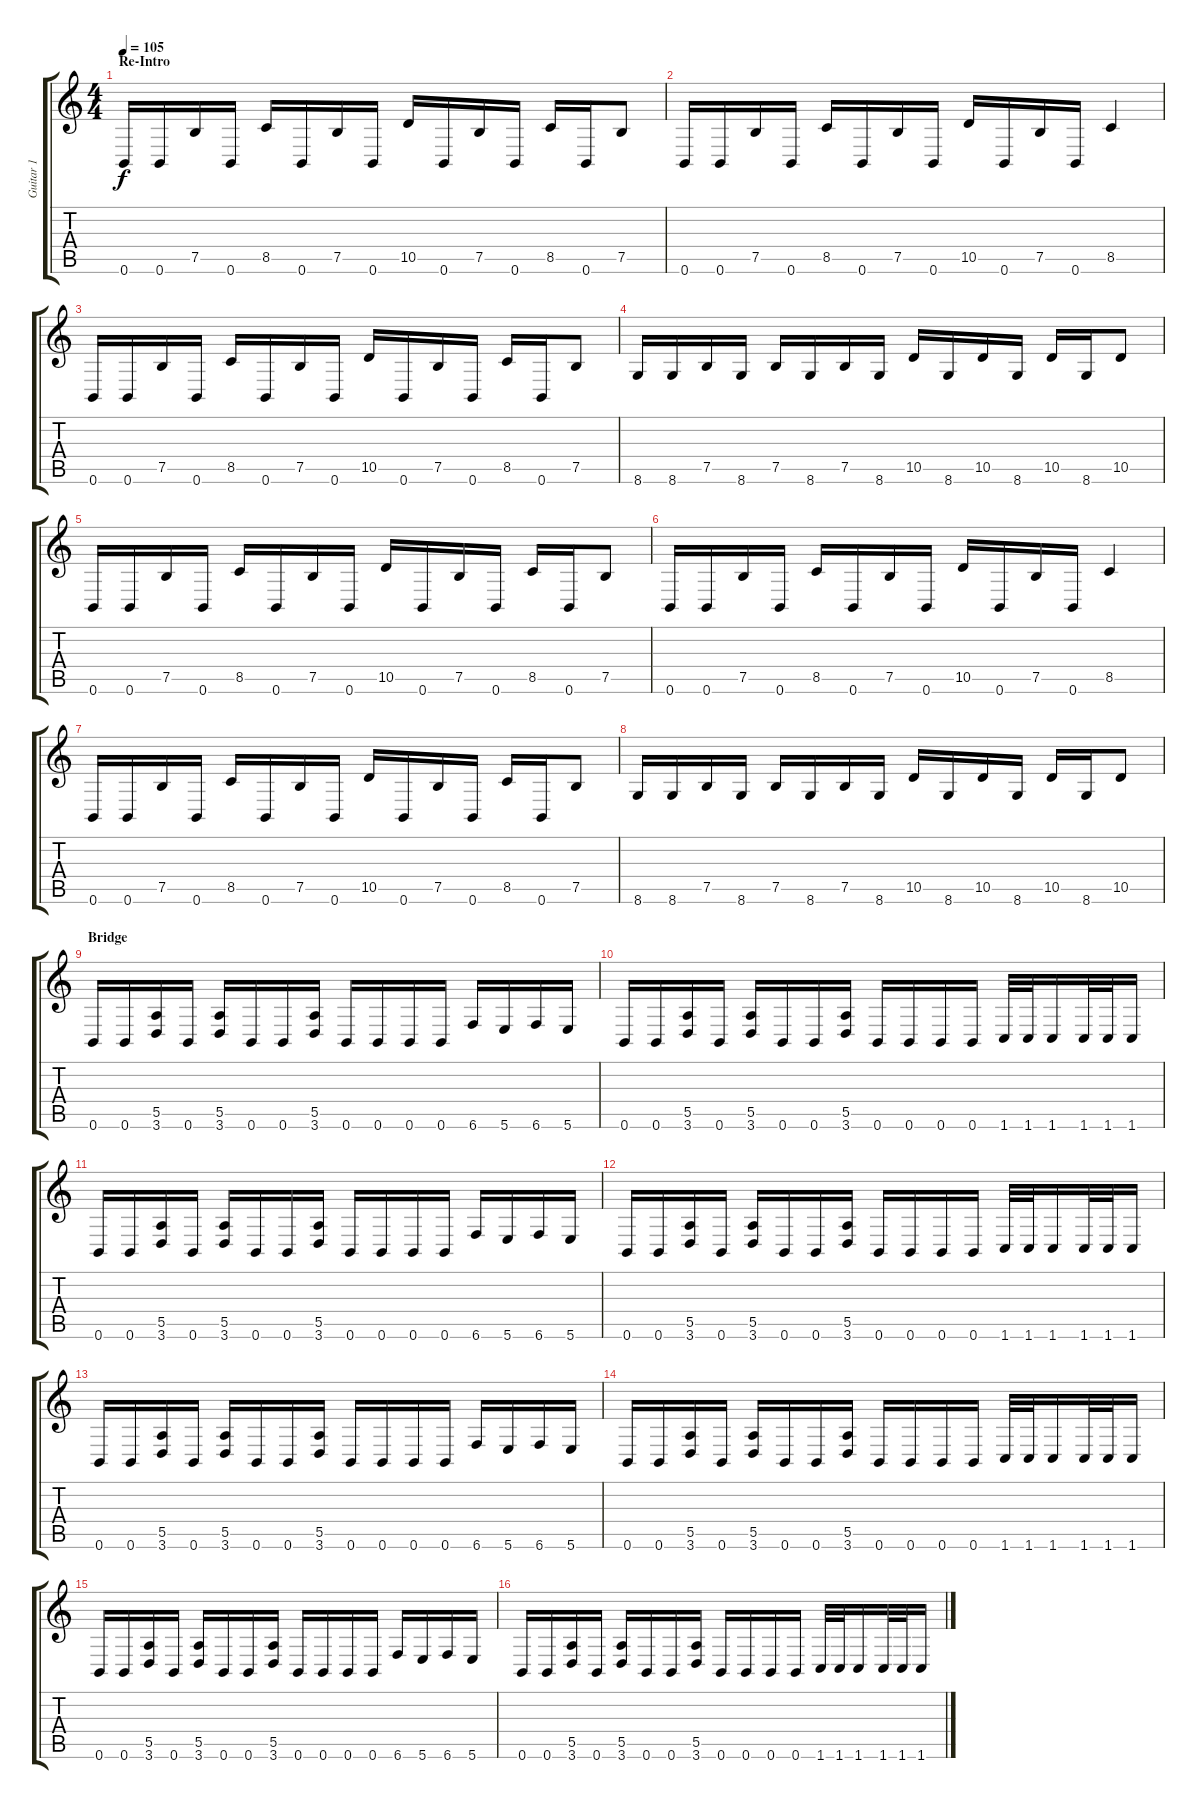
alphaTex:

\track ("Guitar 1" "Guitar 1") {instrument distortionguitar}
\staff {score tabs}
\tuning (B3 Gb3 D3 A2 E2 B1) {hide}
\ts (4 4)
\section ("" "Re-Intro")
\tempo 105
\clef g2
\ks c
0.6.16{dy f} 0.6.16 7.5.16 0.6.16 8.5.16 0.6.16 7.5.16 0.6.16 10.5.16 0.6.16 7.5.16 0.6.16 8.5.16 0.6.16 7.5.8 |
0.6.16 0.6.16 7.5.16 0.6.16 8.5.16 0.6.16 7.5.16 0.6.16 10.5.16 0.6.16 7.5.16 0.6.16 8.5.4 |
0.6.16 0.6.16 7.5.16 0.6.16 8.5.16 0.6.16 7.5.16 0.6.16 10.5.16 0.6.16 7.5.16 0.6.16 8.5.16 0.6.16 7.5.8 |
8.6.16 8.6.16 7.5.16 8.6.16 7.5.16 8.6.16 7.5.16 8.6.16 10.5.16 8.6.16 10.5.16 8.6.16 10.5.16 8.6.16 10.5.8 |
0.6.16 0.6.16 7.5.16 0.6.16 8.5.16 0.6.16 7.5.16 0.6.16 10.5.16 0.6.16 7.5.16 0.6.16 8.5.16 0.6.16 7.5.8 |
0.6.16 0.6.16 7.5.16 0.6.16 8.5.16 0.6.16 7.5.16 0.6.16 10.5.16 0.6.16 7.5.16 0.6.16 8.5.4 |
0.6.16 0.6.16 7.5.16 0.6.16 8.5.16 0.6.16 7.5.16 0.6.16 10.5.16 0.6.16 7.5.16 0.6.16 8.5.16 0.6.16 7.5.8 |
8.6.16 8.6.16 7.5.16 8.6.16 7.5.16 8.6.16 7.5.16 8.6.16 10.5.16 8.6.16 10.5.16 8.6.16 10.5.16 8.6.16 10.5.8 |
\section ("" "Bridge")
0.6.16 0.6.16 (5.5 3.6).16 0.6.16 (5.5 3.6).16 0.6.16 0.6.16 (5.5 3.6).16 0.6.16 0.6.16 0.6.16 0.6.16 6.6.16 5.6.16 6.6.16 5.6.16 |
0.6.16 0.6.16 (5.5 3.6).16 0.6.16 (5.5 3.6).16 0.6.16 0.6.16 (5.5 3.6).16 0.6.16 0.6.16 0.6.16 0.6.16 1.6.32 1.6.32 1.6.16 1.6.32 1.6.32 1.6.16 |
0.6.16 0.6.16 (5.5 3.6).16 0.6.16 (5.5 3.6).16 0.6.16 0.6.16 (5.5 3.6).16 0.6.16 0.6.16 0.6.16 0.6.16 6.6.16 5.6.16 6.6.16 5.6.16 |
0.6.16 0.6.16 (5.5 3.6).16 0.6.16 (5.5 3.6).16 0.6.16 0.6.16 (5.5 3.6).16 0.6.16 0.6.16 0.6.16 0.6.16 1.6.32 1.6.32 1.6.16 1.6.32 1.6.32 1.6.16 |
0.6.16 0.6.16 (5.5 3.6).16 0.6.16 (5.5 3.6).16 0.6.16 0.6.16 (5.5 3.6).16 0.6.16 0.6.16 0.6.16 0.6.16 6.6.16 5.6.16 6.6.16 5.6.16 |
0.6.16 0.6.16 (5.5 3.6).16 0.6.16 (5.5 3.6).16 0.6.16 0.6.16 (5.5 3.6).16 0.6.16 0.6.16 0.6.16 0.6.16 1.6.32 1.6.32 1.6.16 1.6.32 1.6.32 1.6.16 |
0.6.16 0.6.16 (5.5 3.6).16 0.6.16 (5.5 3.6).16 0.6.16 0.6.16 (5.5 3.6).16 0.6.16 0.6.16 0.6.16 0.6.16 6.6.16 5.6.16 6.6.16 5.6.16 |
0.6.16 0.6.16 (5.5 3.6).16 0.6.16 (5.5 3.6).16 0.6.16 0.6.16 (5.5 3.6).16 0.6.16 0.6.16 0.6.16 0.6.16 1.6.32 1.6.32 1.6.16 1.6.32 1.6.32 1.6.16
